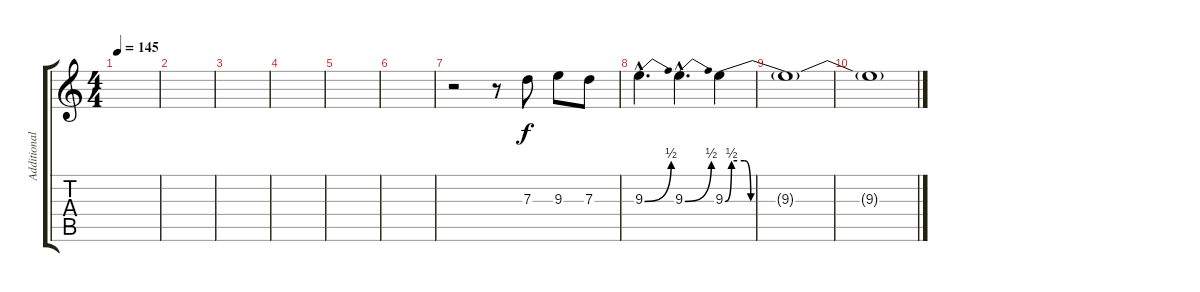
\track ("Additional Guitar" "Additional") {instrument distortionguitar}
\staff {score tabs}
\tuning (E4 B3 G3 D3 A2 E2) {hide}
\ts (4 4)
\tempo 145
\clef g2
\ks c
|
|
|
|
|
|
r.2 r.8 7.3.8 9.3.8 7.3.8 |
9.3{be (bend 0 0 60 2) hac}.4{d} 9.3{be (bend 0 0 60 2) hac}.4{d} 9.3{be (custom 0 0 2 2 6 2 8 0 20 0 45 0 60 0)}.4 |
9.3{t}.1{volume 8} |
9.3{t}.1
